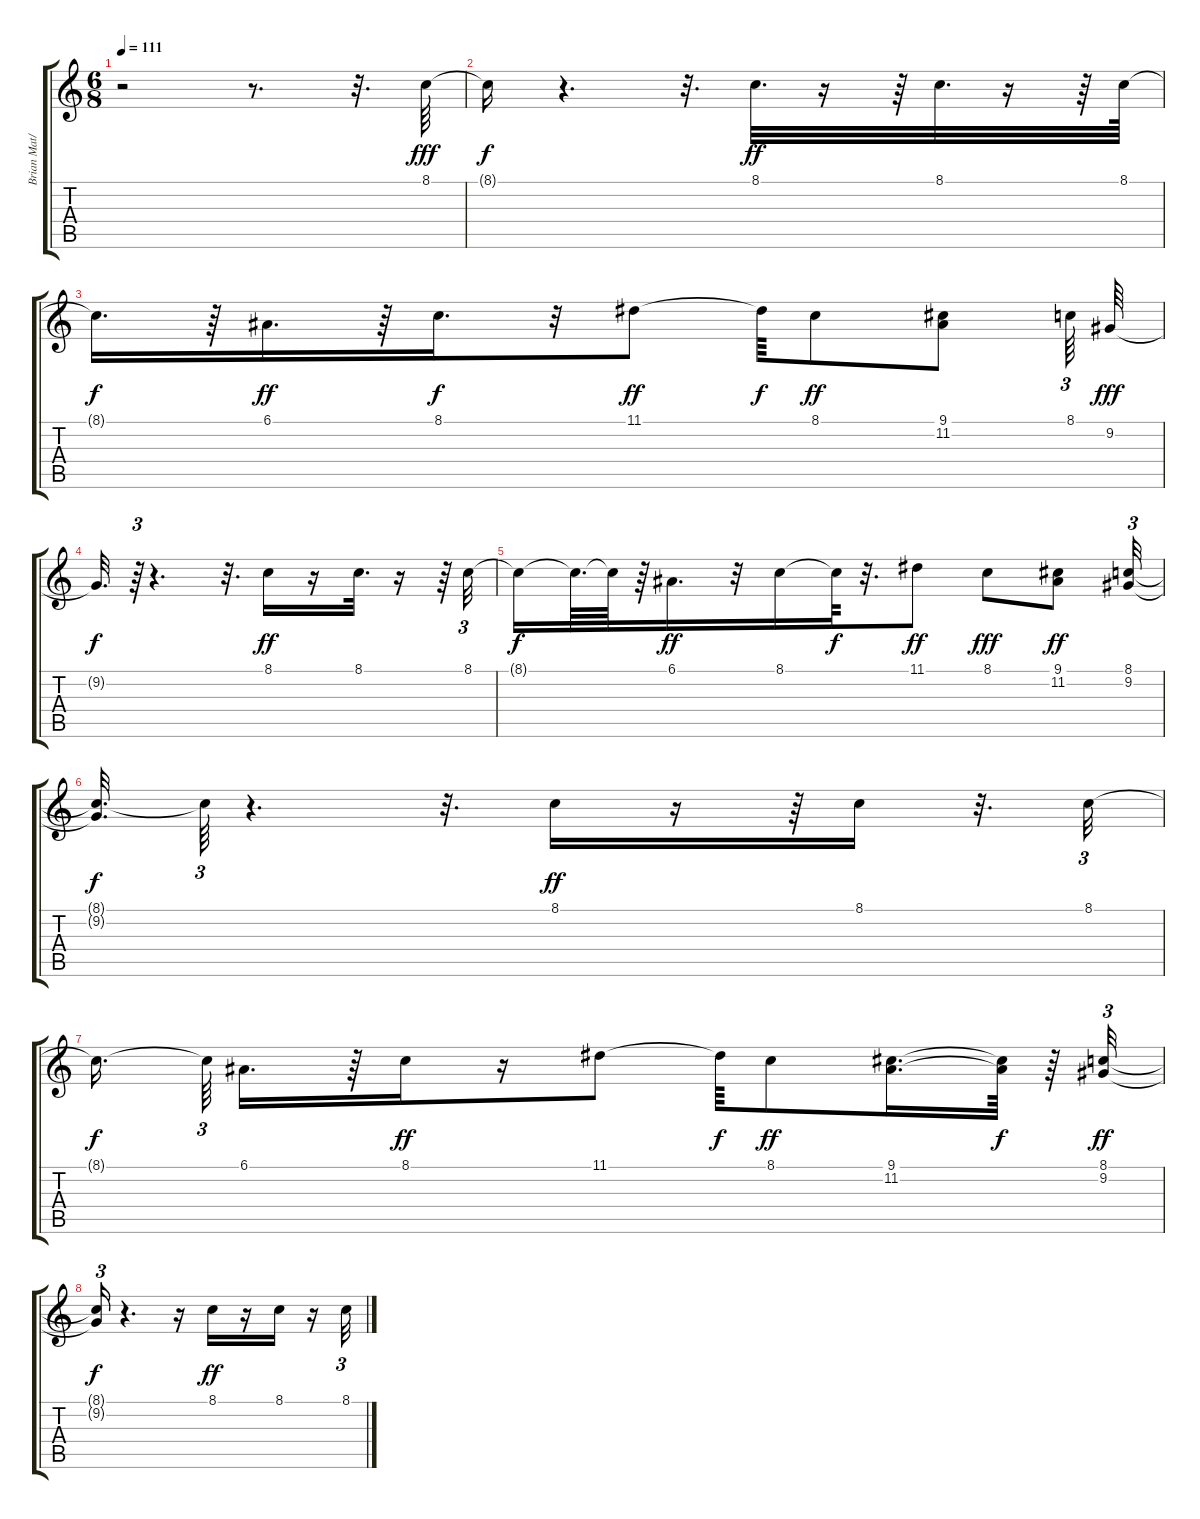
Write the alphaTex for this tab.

\track ("Brian Mat/John Deacon Chorus" "Brian Mat/") {mute instrument choiraahs}
\staff {score tabs}
\tuning (E4 B3 G3 D3 A2 E2) {hide}
\ts (6 8)
\tempo 111
\clef g2
\ks c
r.2{dy f} r.8{d} r.32{d} 8.1.64{dy fff} |
8.1{t}.16{dy f} r.4{d} r.32{d} 8.1.32{d dy ff} r.16 r.64 8.1.32{d} r.16 r.64 8.1.64 |
8.1{t}.16{d dy f} r.64 6.1.16{d dy ff} r.64 8.1.16{d dy f} r.32 11.1.8{dy ff} 11.1{t}.64{dy f} 8.1.8{dy ff} (9.1 11.2).8 8.1.64{tu (3 2)} 9.2.64{dy fff} |
9.2{t}.32{d dy f} r.64{tu (3 2)} r.4{d} r.32{d} 8.1.16{dy ff} r.16 8.1.32{d} r.16 r.64 8.1.32{tu (3 2)} |
8.1{t}.16{dy f} 8.1{t}.64{d} 8.1{t}.64 r.64 6.1.16{d dy ff} r.32 8.1.16 8.1{t}.64{dy f} r.32{d} 11.1.8{dy ff} 8.1.8{dy fff} (9.1 11.2).8{dy ff} (8.1 9.2).32{tu (3 2)} |
(8.1{t} 9.2{t}).32{d dy f} 8.1{t}.64{tu (3 2)} r.4{d} r.32{d} 8.1.16{dy ff} r.16 r.64 8.1.16 r.32{d} 8.1.32{tu (3 2)} |
8.1{t}.16{d dy f beam splitsecondary} 8.1{t}.64{tu (3 2)} 6.1.16{d} r.64 8.1.16{dy ff} r.16 11.1.8 11.1{t}.64{dy f} 8.1.8{dy ff} (9.1 11.2).16{d} (9.1{t} 11.2{t}).64{dy f} r.64 (8.1 9.2).32{tu (3 2) dy ff} |
(8.1{t} 9.2{t}).16{tu (3 2) dy f} r.4{d} r.16 8.1.16{dy ff} r.16 8.1.16 r.16 8.1.32{tu (3 2)}
